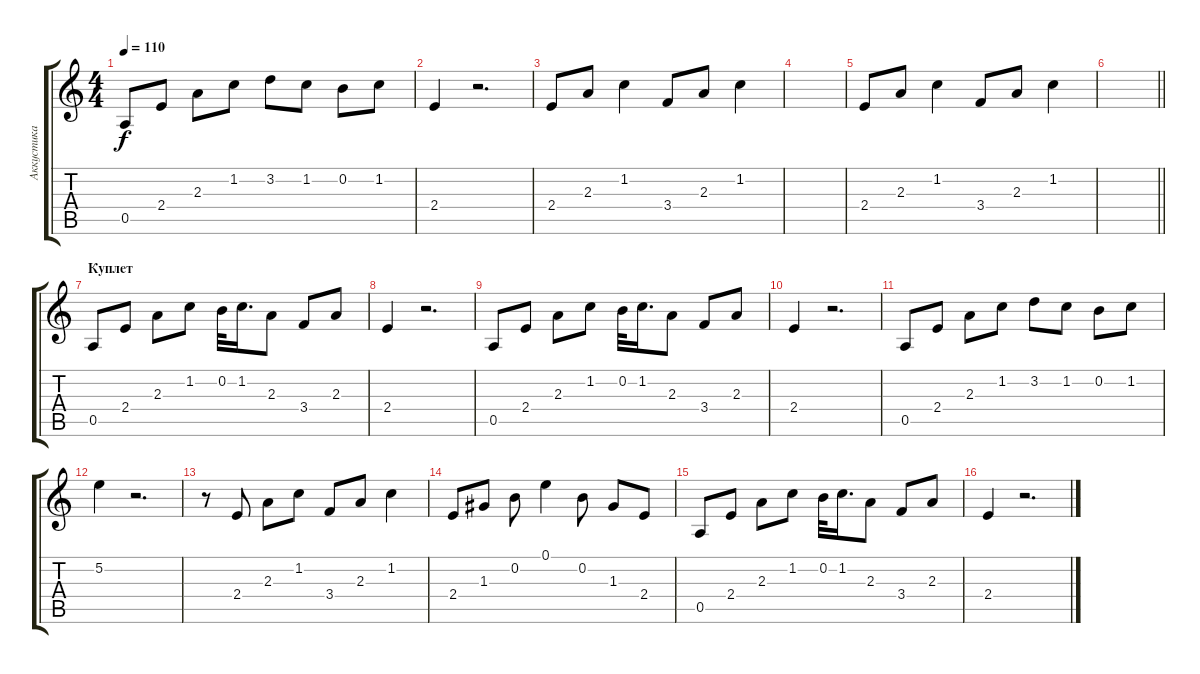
\track ("Аккустика" "Аккустика") {instrument acousticguitarnylon}
\staff {score tabs}
\tuning (E4 B3 G3 D3 A2 E2) {hide}
\ts (4 4)
\tempo 110
\clef g2
\ks c
0.5.8{dy f} 2.4.8 2.3.8 1.2.8 3.2.8 1.2.8 0.2.8 1.2.8 |
2.4.4 r.2{d} |
2.4.8 2.3.8 1.2.4 3.4.8 2.3.8 1.2.4 |
|
2.4.8 2.3.8 1.2.4 3.4.8 2.3.8 1.2.4 |
\barLineRight lightlight
|
\section ("" "Куплет")
0.5.8 2.4.8 2.3.8 1.2.8 0.2.32 1.2.16{d} 2.3.8 3.4.8 2.3.8 |
2.4.4 r.2{d} |
0.5.8 2.4.8 2.3.8 1.2.8 0.2.32 1.2.16{d} 2.3.8 3.4.8 2.3.8 |
2.4.4 r.2{d} |
0.5.8 2.4.8 2.3.8 1.2.8 3.2.8 1.2.8 0.2.8 1.2.8 |
5.2.4 r.2{d} |
r.8 2.4.8 2.3.8 1.2.8 3.4.8 2.3.8 1.2.4 |
2.4.8 1.3.8 0.2.8 0.1.4 0.2.8 1.3.8 2.4.8 |
0.5.8 2.4.8 2.3.8 1.2.8 0.2.32 1.2.16{d} 2.3.8 3.4.8 2.3.8 |
2.4.4 r.2{d}
